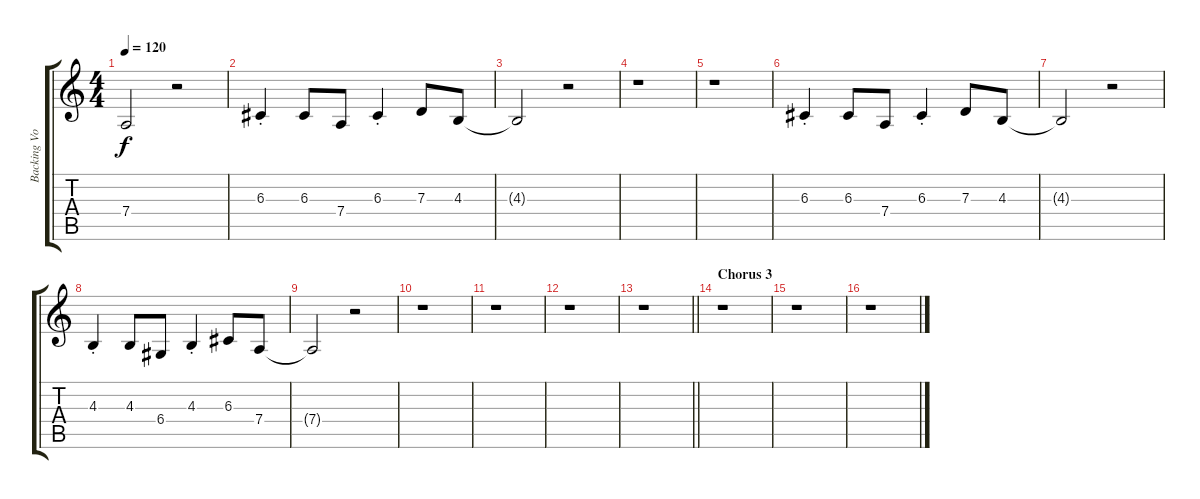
\track ("Backing Vocal" "Backing Vo") {instrument oboe}
\staff {score tabs}
\tuning (E4 B3 G3 D3 A2 E2) {hide}
\ts (4 4)
\tempo 120
\clef g2
\ks c
7.4{t}.2{dy f} r.2 |
6.3{st}.4 6.3.8 7.4.8 6.3{st}.4 7.3.8 4.3.8 |
4.3{t}.2 r.2 |
r.1 |
r.1 |
6.3{st}.4 6.3.8 7.4.8 6.3{st}.4 7.3.8 4.3.8 |
4.3{t}.2 r.2 |
4.3{st}.4 4.3.8 6.4.8 4.3{st}.4 6.3.8 7.4.8 |
7.4{t}.2 r.2 |
r.1 |
r.1 |
r.1 |
\barLineRight lightlight
r.1 |
\section ("" "Chorus 3")
r.1 |
r.1 |
r.1
